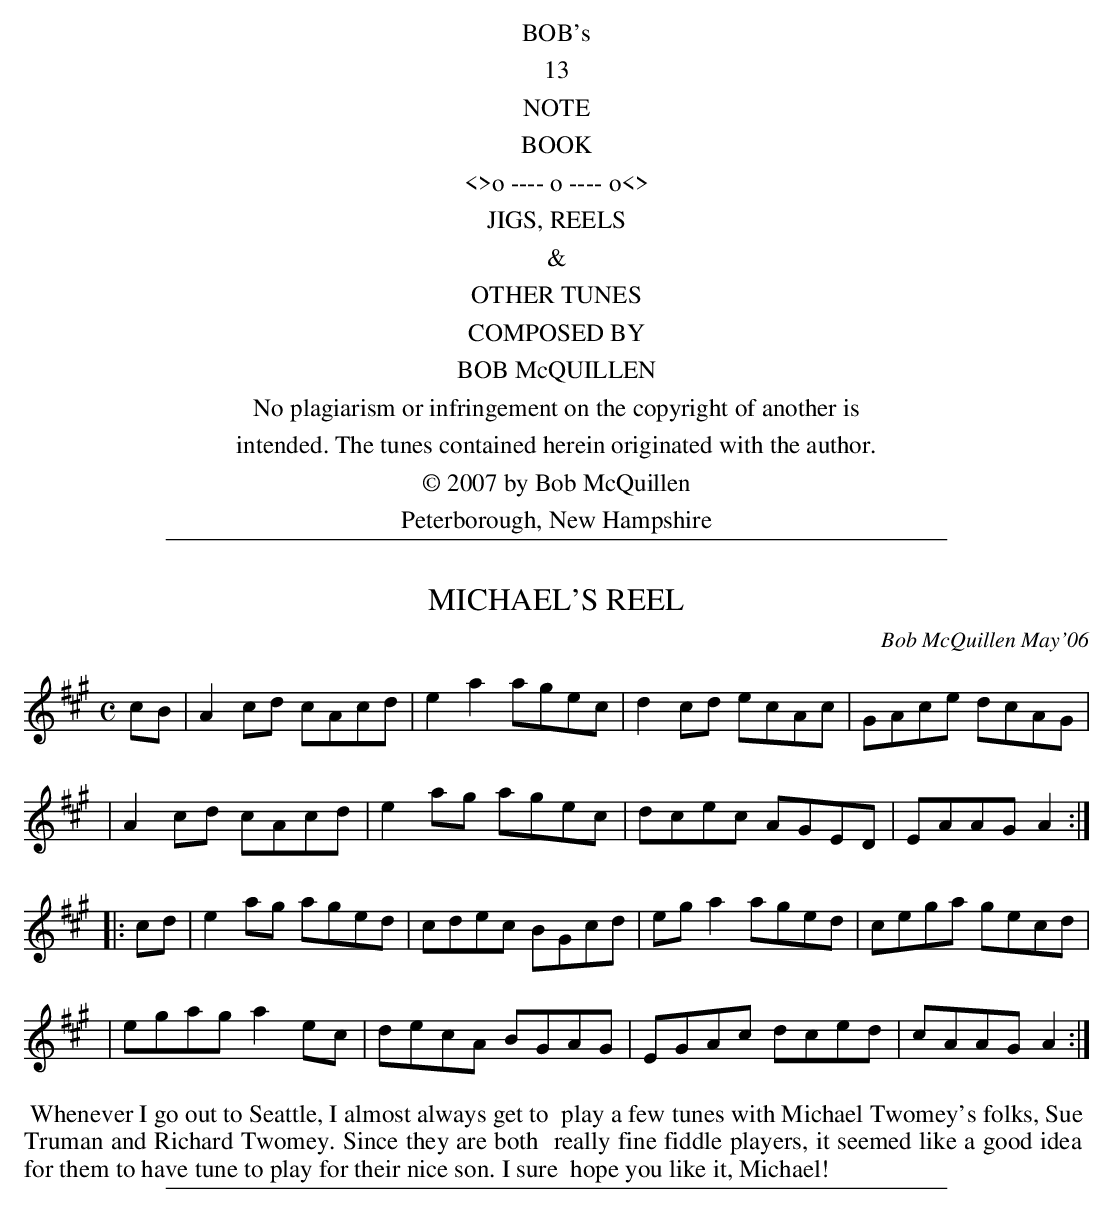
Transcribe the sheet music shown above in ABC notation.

X:1
T: MICHAEL'S REEL
C: Bob McQuillen May'06
M: C
L: 1/8
K: A
cB \
| A2cd cAcd | e2a2 agec | d2cd ecAc | GAce dcAG |
| A2cd cAcd | e2ag agec | dcec AGED | EAAG A2 :|
|: cd \
| e2ag aged | cdec BGcd | ega2 aged | cega gecd |
| egag a2ec | decA BGAG | EGAc dced | cAAG A2 :|
